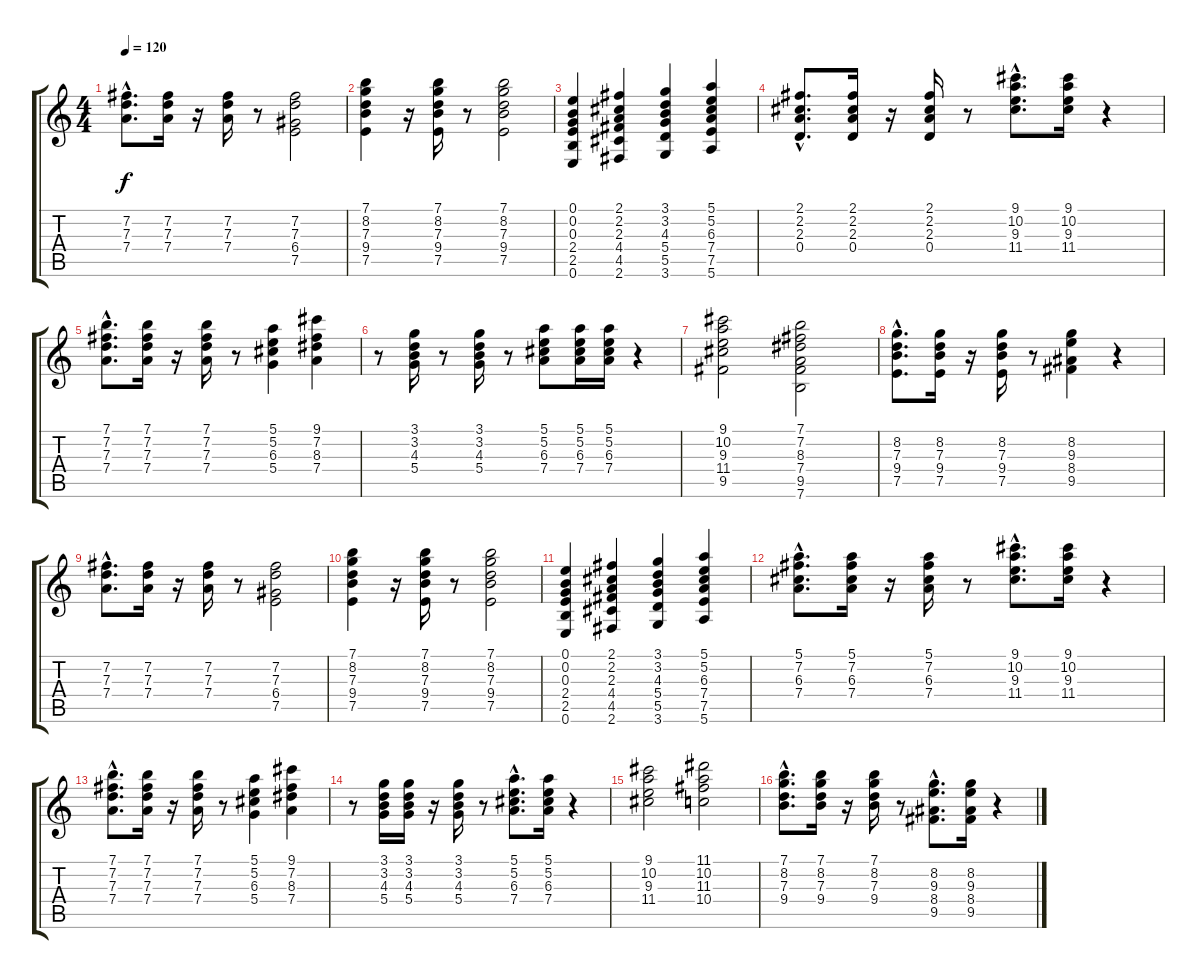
\track "" {instrument acousticguitarsteel}
\staff {score tabs}
\tuning (E4 B3 G3 D3 A2 E2) {hide}
\ts (4 4)
\tempo 120
\clef g2
\ks c
(7.2{hac} 7.3{hac} 7.4{hac}).8{d dy f} (7.2 7.3 7.4).16 r.16 (7.2 7.3 7.4).16 r.8 (7.2 7.3 6.4 7.5).2 |
(7.1 8.2 7.3 9.4 7.5).4 r.16 (7.1 8.2 7.3 9.4 7.5).16 r.8 (7.1 8.2 7.3 9.4 7.5).2 |
(0.1 0.2 0.3 2.4 2.5 0.6).4 (2.1 2.2 2.3 4.4 4.5 2.6).4 (3.1 3.2 4.3 5.4 5.5 3.6).4 (5.1 5.2 6.3 7.4 7.5 5.6).4 |
(2.1{hac} 2.2{hac} 2.3{hac} 0.4{hac}).8{d} (2.1 2.2 2.3 0.4).16 r.16 (2.1 2.2 2.3 0.4).16 r.8 (9.1{hac} 10.2{hac} 9.3{hac} 11.4{hac}).8{d} (9.1 10.2 9.3 11.4).16 r.4 |
(7.1{hac} 7.2{hac} 7.3{hac} 7.4{hac}).8{d} (7.1 7.2 7.3 7.4).16 r.16 (7.1 7.2 7.3 7.4).16 r.8 (5.1 5.2 6.3 5.4).4 (9.1 7.2 8.3 7.4).4 |
r.8 (3.1 3.2 4.3 5.4).16 r.8 (3.1 3.2 4.3 5.4).16 r.8 (5.1 5.2 6.3 7.4).8 (5.1 5.2 6.3 7.4).16 (5.1 5.2 6.3 7.4).16 r.4 |
(9.1 10.2 9.3 11.4 9.5).2 (7.1 7.2 8.3 7.4 9.5 7.6).2 |
(8.2{hac} 7.3{hac} 9.4{hac} 7.5{hac}).8{d} (8.2 7.3 9.4 7.5).16 r.16 (8.2 7.3 9.4 7.5).16 r.8 (8.2 9.3 8.4 9.5).4 r.4 |
(7.2{hac} 7.3{hac} 7.4{hac}).8{d} (7.2 7.3 7.4).16 r.16 (7.2 7.3 7.4).16 r.8 (7.2 7.3 6.4 7.5).2 |
(7.1 8.2 7.3 9.4 7.5).4 r.16 (7.1 8.2 7.3 9.4 7.5).16 r.8 (7.1 8.2 7.3 9.4 7.5).2 |
(0.1 0.2 0.3 2.4 2.5 0.6).4 (2.1 2.2 2.3 4.4 4.5 2.6).4 (3.1 3.2 4.3 5.4 5.5 3.6).4 (5.1 5.2 6.3 7.4 7.5 5.6).4 |
(5.1{hac} 7.2{hac} 6.3{hac} 7.4{hac}).8{d} (5.1 7.2 6.3 7.4).16 r.16 (5.1 7.2 6.3 7.4).16 r.8 (9.1{hac} 10.2{hac} 9.3{hac} 11.4{hac}).8{d} (9.1 10.2 9.3 11.4).16 r.4 |
(7.1{hac} 7.2{hac} 7.3{hac} 7.4{hac}).8{d} (7.1 7.2 7.3 7.4).16 r.16 (7.1 7.2 7.3 7.4).16 r.8 (5.1 5.2 6.3 5.4).4 (9.1 7.2 8.3 7.4).4 |
r.8 (3.1 3.2 4.3 5.4).16 (3.1 3.2 4.3 5.4).16 r.16 (3.1 3.2 4.3 5.4).16 r.8 (5.1{hac} 5.2{hac} 6.3{hac} 7.4{hac}).8{d} (5.1 5.2 6.3 7.4).16 r.4 |
(9.1 10.2 9.3 11.4).2 (11.1 10.2 11.3 10.4).2 |
(7.1{hac} 8.2{hac} 7.3{hac} 9.4{hac}).8{d} (7.1 8.2 7.3 9.4).16 r.16 (7.1 8.2 7.3 9.4).16 r.8 (8.2{hac} 9.3{hac} 8.4{hac} 9.5{hac}).8{d} (8.2 9.3 8.4 9.5).16 r.4
